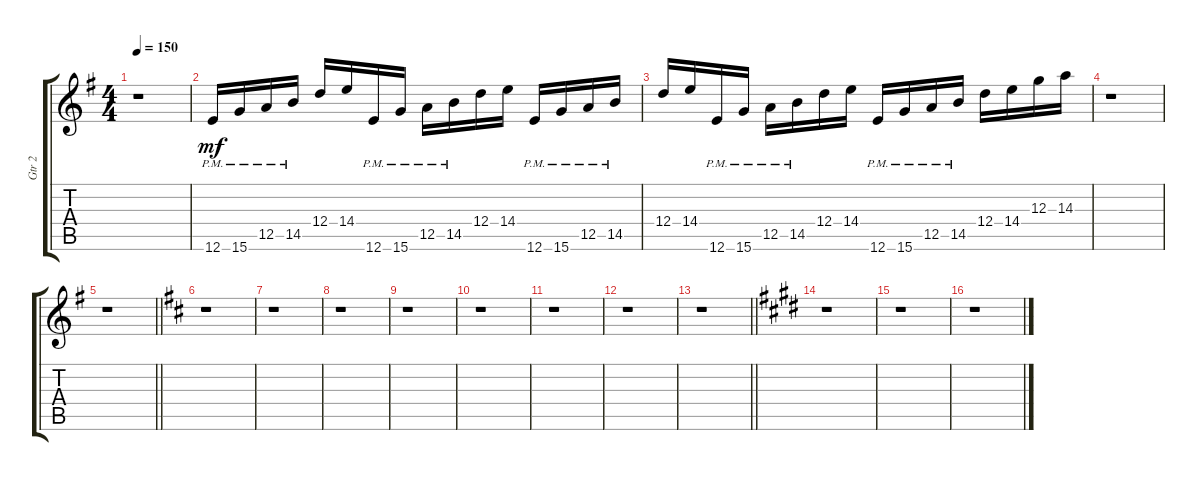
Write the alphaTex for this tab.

\track ("Gtr 2" "Gtr 2") {instrument distortionguitar}
\staff {score tabs}
\tuning (E4 B3 G3 D3 A2 E2) {hide}
\ts (4 4)
\tempo 150
\clef g2
\ks g
r.1{dy mf} |
12.6{pm}.16 15.6{pm}.16 12.5{pm}.16 14.5{pm}.16 12.4.16 14.4.16 12.6{pm}.16 15.6{pm}.16 12.5{pm}.16 14.5{pm}.16 12.4.16 14.4.16 12.6{pm}.16 15.6{pm}.16 12.5{pm}.16 14.5{pm}.16 |
12.4.16 14.4.16 12.6{pm}.16 15.6{pm}.16 12.5{pm}.16 14.5{pm}.16 12.4.16 14.4.16 12.6{pm}.16 15.6{pm}.16 12.5{pm}.16 14.5{pm}.16 12.4.16 14.4.16 12.3.16 14.3.16 |
r.1 |
\barLineRight lightlight
r.1 |
\ks d
r.1 |
r.1 |
r.1 |
r.1 |
r.1 |
r.1 |
r.1 |
\barLineRight lightlight
r.1 |
\ks e
r.1 |
\ks c#minor
r.1 |
\ks e
r.1
